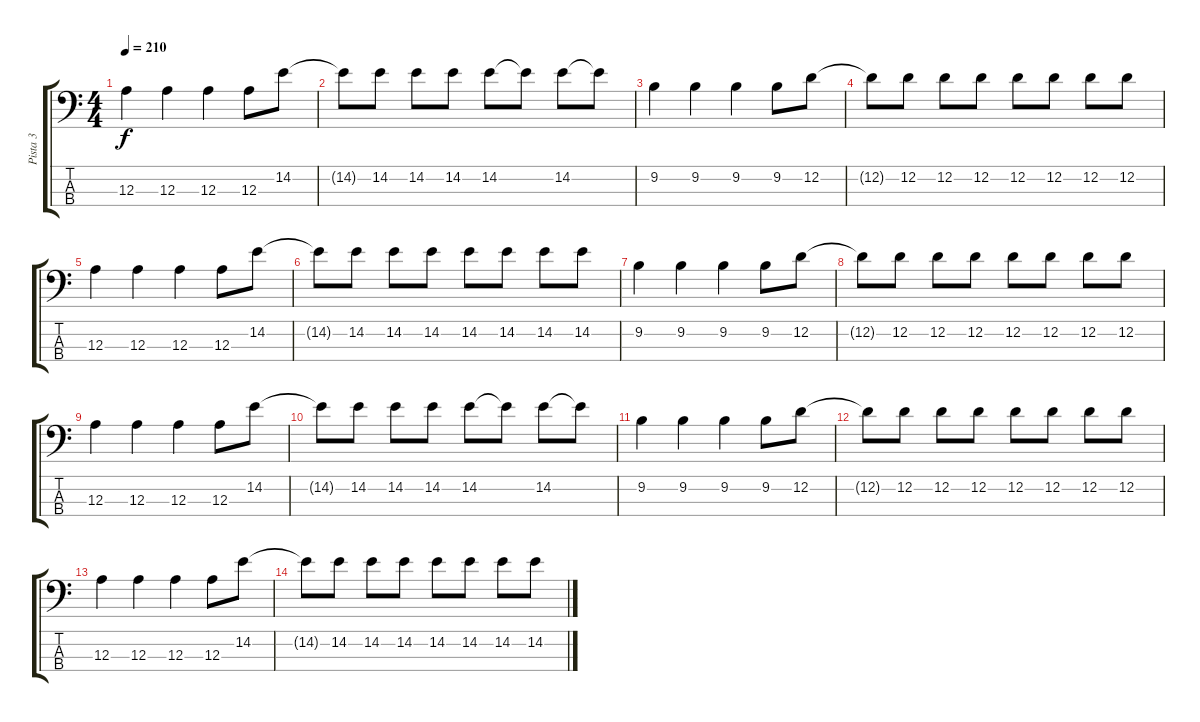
\track ("Pista 3" "Pista 3") {instrument electricbassfinger}
\staff {score tabs}
\tuning (G2 D2 A1 E1) {hide}
\ts (4 4)
\tempo 210
\clef f4
\ks c
12.3.4{dy f} 12.3.4 12.3.4 12.3.8 14.2.8 |
14.2{t}.8 14.2.8 14.2.8 14.2.8 14.2.8 14.2{t}.8 14.2.8 14.2{t}.8 |
9.2.4 9.2.4 9.2.4 9.2.8 12.2.8 |
12.2{t}.8 12.2.8 12.2.8 12.2.8 12.2.8 12.2.8 12.2.8 12.2.8 |
12.3.4 12.3.4 12.3.4 12.3.8 14.2.8 |
14.2{t}.8 14.2.8 14.2.8 14.2.8 14.2.8 14.2.8 14.2.8 14.2.8 |
9.2.4 9.2.4 9.2.4 9.2.8 12.2.8 |
12.2{t}.8 12.2.8 12.2.8 12.2.8 12.2.8 12.2.8 12.2.8 12.2.8 |
12.3.4 12.3.4 12.3.4 12.3.8 14.2.8 |
14.2{t}.8 14.2.8 14.2.8 14.2.8 14.2.8 14.2{t}.8 14.2.8 14.2{t}.8 |
9.2.4 9.2.4 9.2.4 9.2.8 12.2.8 |
12.2{t}.8 12.2.8 12.2.8 12.2.8 12.2.8 12.2.8 12.2.8 12.2.8 |
12.3.4 12.3.4 12.3.4 12.3.8 14.2.8 |
14.2{t}.8 14.2.8 14.2.8 14.2.8 14.2.8 14.2.8 14.2.8 14.2.8
